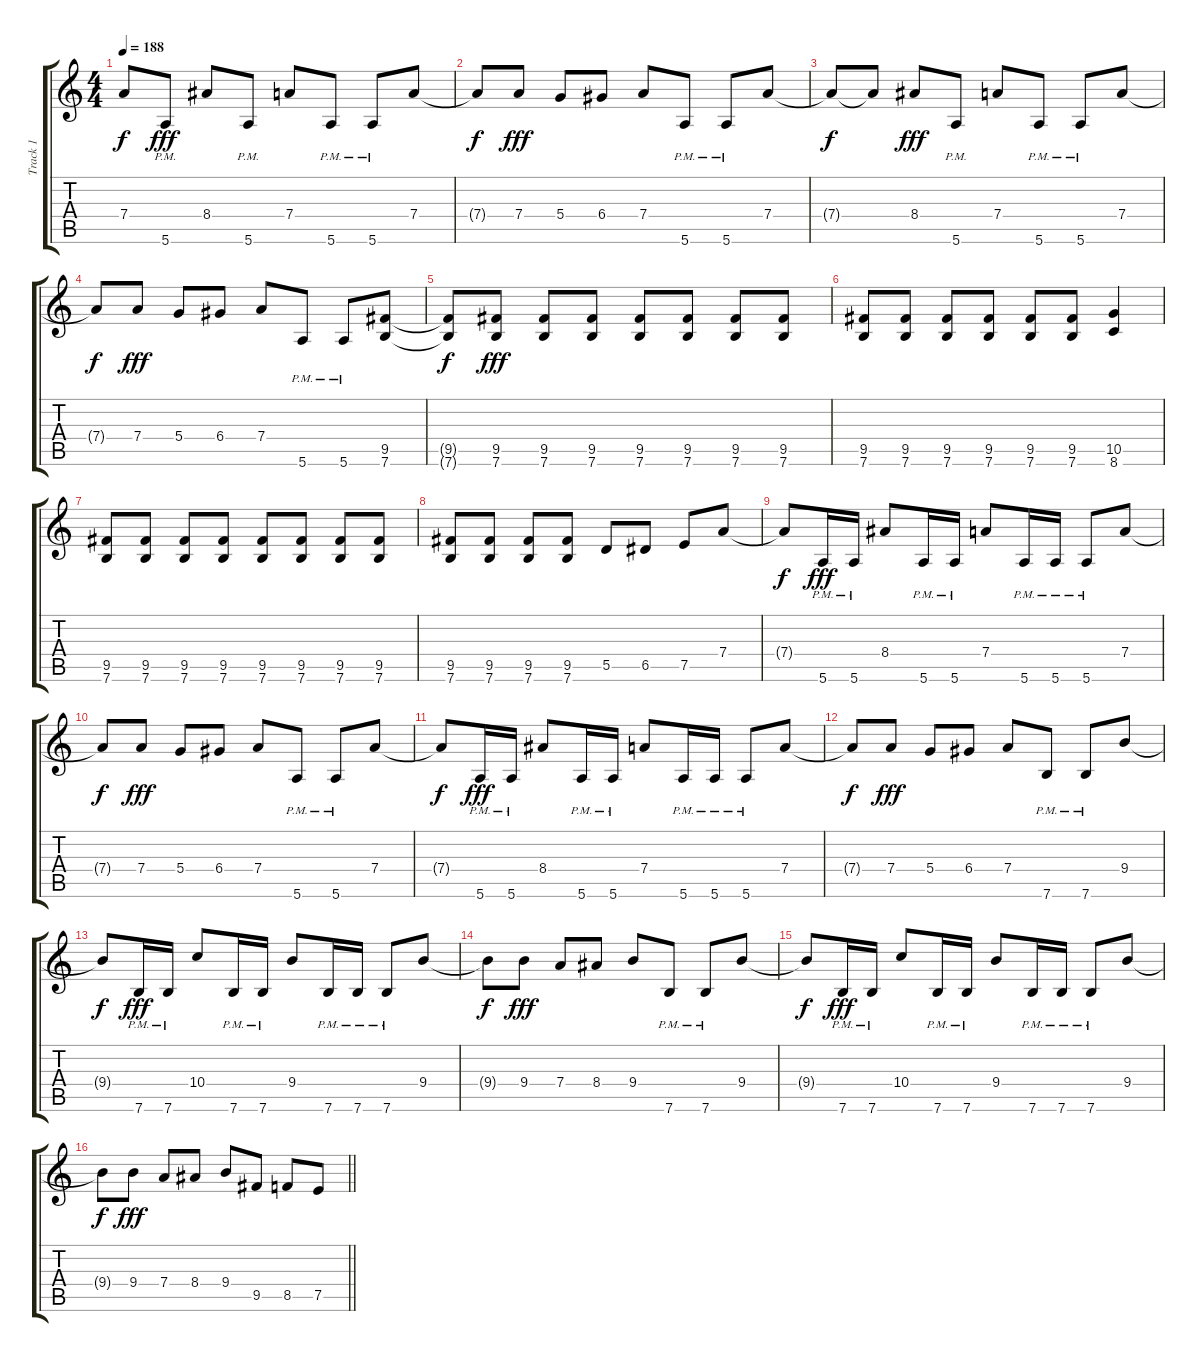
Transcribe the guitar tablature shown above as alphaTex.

\track ("Track 1" "Track 1") {instrument distortionguitar}
\staff {score tabs}
\tuning (E4 B3 G3 D3 A2 E2) {hide}
\ts (4 4)
\tempo 188
\clef g2
\ks c
7.4{t}.8{dy f} 5.6{pm}.8{dy fff} 8.4.8 5.6{pm}.8 7.4.8 5.6{pm}.8 5.6{pm}.8 7.4.8 |
7.4{t}.8{dy f} 7.4.8{dy fff} 5.4.8 6.4.8 7.4.8 5.6{pm}.8 5.6{pm}.8 7.4.8 |
7.4{t}.8{dy f} 7.4{t}.8 8.4.8{dy fff} 5.6{pm}.8 7.4.8 5.6{pm}.8 5.6{pm}.8 7.4.8 |
7.4{t}.8{dy f} 7.4.8{dy fff} 5.4.8 6.4.8 7.4.8 5.6{pm}.8 5.6{pm}.8 (9.5 7.6).8 |
(9.5{t} 7.6{t}).8{dy f} (9.5 7.6).8{dy fff} (9.5 7.6).8 (9.5 7.6).8 (9.5 7.6).8 (9.5 7.6).8 (9.5 7.6).8 (9.5 7.6).8 |
(9.5 7.6).8 (9.5 7.6).8 (9.5 7.6).8 (9.5 7.6).8 (9.5 7.6).8 (9.5 7.6).8 (10.5 8.6).4 |
(9.5 7.6).8 (9.5 7.6).8 (9.5 7.6).8 (9.5 7.6).8 (9.5 7.6).8 (9.5 7.6).8 (9.5 7.6).8 (9.5 7.6).8 |
(9.5 7.6).8 (9.5 7.6).8 (9.5 7.6).8 (9.5 7.6).8 5.5.8 6.5.8 7.5.8 7.4.8 |
7.4{t}.8{dy f} 5.6{pm}.16{dy fff} 5.6{pm}.16 8.4.8 5.6{pm}.16 5.6{pm}.16 7.4.8 5.6{pm}.16 5.6{pm}.16 5.6{pm}.8 7.4.8 |
7.4{t}.8{dy f} 7.4.8{dy fff} 5.4.8 6.4.8 7.4.8 5.6{pm}.8 5.6{pm}.8 7.4.8 |
7.4{t}.8{dy f} 5.6{pm}.16{dy fff} 5.6{pm}.16 8.4.8 5.6{pm}.16 5.6{pm}.16 7.4.8 5.6{pm}.16 5.6{pm}.16 5.6{pm}.8 7.4.8 |
7.4{t}.8{dy f} 7.4.8{dy fff} 5.4.8 6.4.8 7.4.8 7.6{pm}.8 7.6{pm}.8 9.4.8 |
9.4{t}.8{dy f} 7.6{pm}.16{dy fff} 7.6{pm}.16 10.4.8 7.6{pm}.16 7.6{pm}.16 9.4.8 7.6{pm}.16 7.6{pm}.16 7.6{pm}.8 9.4.8 |
9.4{t}.8{dy f} 9.4.8{dy fff} 7.4.8 8.4.8 9.4.8 7.6{pm}.8 7.6{pm}.8 9.4.8 |
9.4{t}.8{dy f} 7.6{pm}.16{dy fff} 7.6{pm}.16 10.4.8 7.6{pm}.16 7.6{pm}.16 9.4.8 7.6{pm}.16 7.6{pm}.16 7.6{pm}.8 9.4.8 |
\barLineRight lightlight
9.4{t}.8{dy f} 9.4.8{dy fff} 7.4.8 8.4.8 9.4.8 9.5.8 8.5.8 7.5.8
